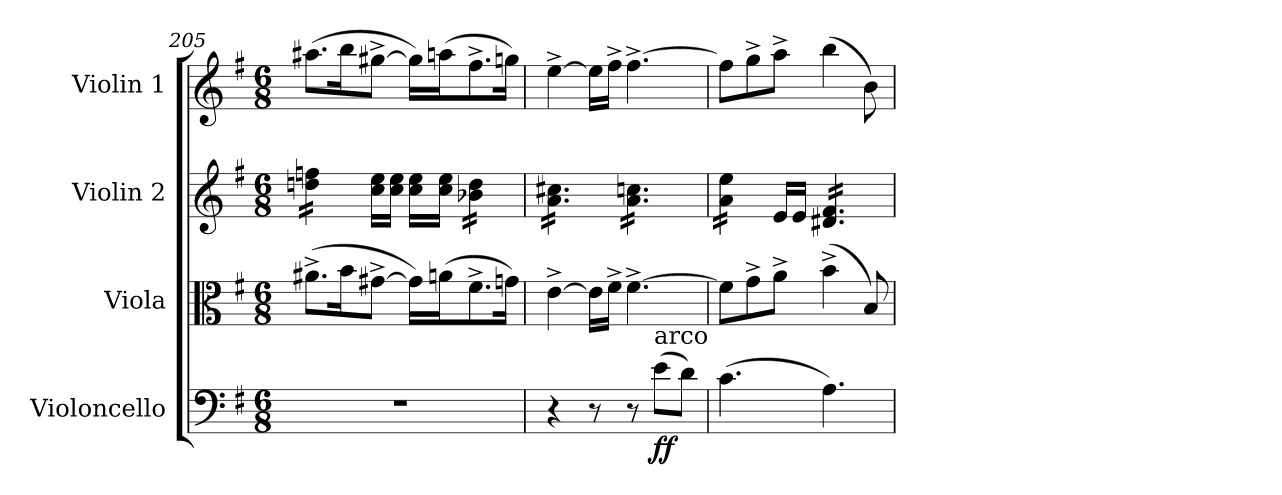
**kern	**dynam	**kern	**kern	**kern
*part4	*part4	*part3	*part2	*part1
*staff4	*staff4	*staff3	*staff2	*staff1
*I"Violoncello	*	*I"Viola	*I"Violin 2	*I"Violin 1
*I'Vc	*	*I'Vla	*I'Vln	*I'Vln
*clefF4	*	*clefC3	*clefG2	*clefG2
*k[f#]	*	*k[f#]	*k[f#]	*k[f#]
*M6/8	*	*M6/8	*M6/8	*M6/8
=205	=205	=205	=205	=205
*	*	*	*tremolo	*
2.r	.	(8.a#X^\L	16ddn\ 16ffn\LL	(8.aa#X\L
.	.	.	16ddn\ 16ffn\	.
.	.	.	16ddn\ 16ffn\	.
.	.	16b\K	16ddn\ 16ffn\JJ	16bb\K
*	*	*	*Xtremolo	*
.	.	[8g#X^\J	16cc\ 16ee\LL	[8gg#X^\J
.	.	.	16cc\ 16ee\JJ	.
.	.	16g#\LL])	16cc\ 16ee\LL	16gg#\LL])
.	.	(16an\J	16cc\ 16ee\JJ	(16aan\J
*	*	*	*tremolo	*
.	.	8.f#^\	16b-X\ 16dd\LL	8.ff#^\
.	.	.	16b-X\ 16dd\	.
.	.	.	16b-X\ 16dd\	.
.	.	16gn\Jk)	16b-X\ 16dd\JJ	16ggn\Jk)
!!LO:LB:g=z
=206	=206	=206	=206	=206
4r	.	[4e^\	16a\ 16cc#X\LL	[4ee^\
.	.	.	16a\ 16cc#X\	.
.	.	.	16a\ 16cc#X\	.
.	.	.	16a\ 16cc#X\	.
8r	.	16e\LL]	16a\ 16cc#X\	16ee\LL]
.	.	16f#^\JJ	16a\ 16cc#X\JJ	16ff#^\JJ
8r	.	[4.f#^\	16a\ 16ccn\LL	[4.ff#^\
.	.	.	16a\ 16ccn\	.
!LO:TX:a:t=arco	!	!	!	!
!	!LO:DY:b	!	!	!
(8e\L	ff	.	16a\ 16ccn\	.
.	.	.	16a\ 16ccn\	.
8d\J)	.	.	16a\ 16ccn\	.
.	.	.	16a\ 16ccn\JJ	.
=207	=207	=207	=207	=207
(4.c\	.	8f#\L]	16a\ 16ee\LL	8ff#\L]
.	.	.	16a\ 16ee\	.
.	.	8g^\	16a\ 16ee\	8gg^\
.	.	.	16a\ 16ee\JJ	.
*	*	*	*Xtremolo	*
.	.	8a^\J	16e/LL	8aa^\J
.	.	.	16e/JJ	.
*	*	*	*tremolo	*
4.A\)	.	(4b^\	16d#X/ 16f#/LL	(4bb\
.	.	.	16d#X/ 16f#/	.
.	.	.	16d#X/ 16f#/	.
.	.	.	16d#X/ 16f#/	.
.	.	8B/)	16d#X/ 16f#/	8b\)
.	.	.	16d#X/ 16f#/JJ	.
*	*	*	*Xtremolo	*
=	=	=	=	=
*-	*-	*-	*-	*-
